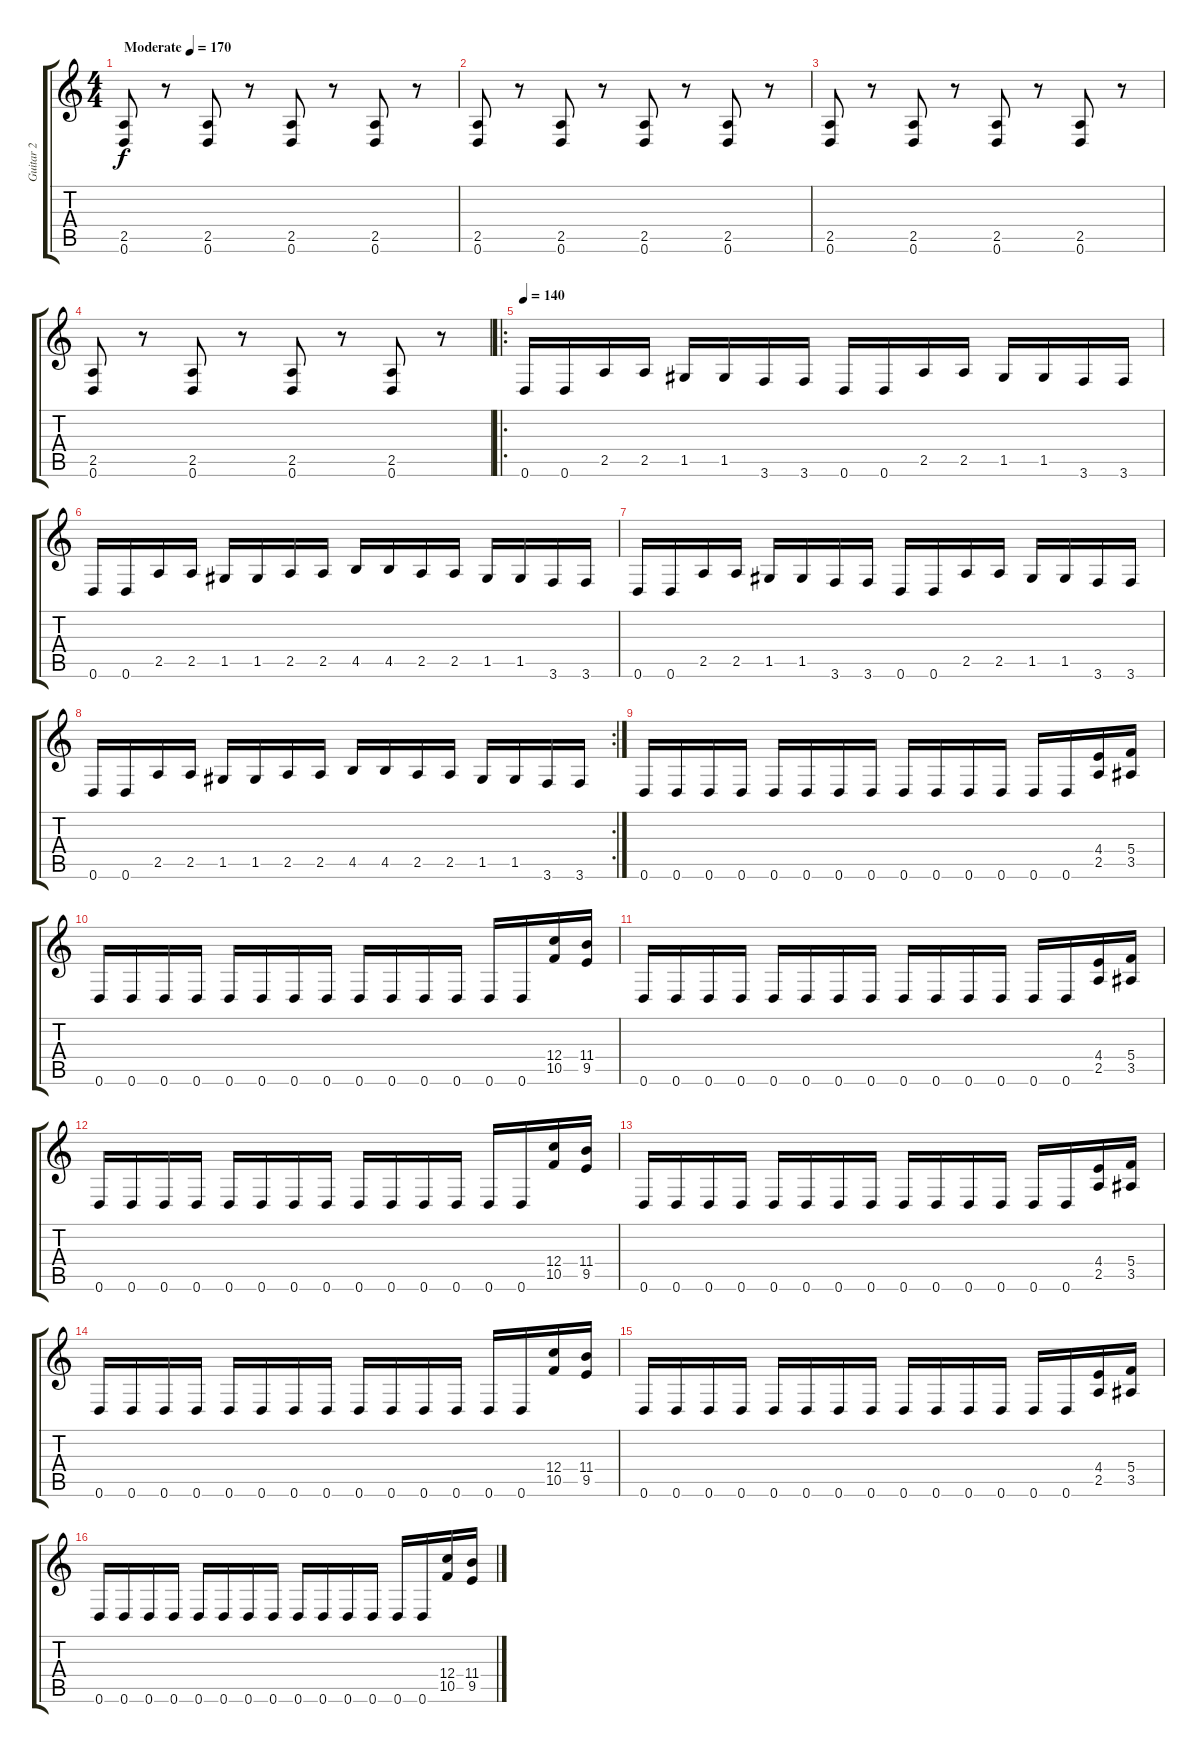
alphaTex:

\track ("Guitar 2" "Guitar 2") {instrument distortionguitar}
\staff {score tabs}
\tuning (D4 A3 F3 C3 G2 D2) {hide}
\ts (4 4)
\tempo (170 "Moderate")
\clef g2
\ks c
(2.5 0.6).8{dy f instrument distortionguitar} r.8 (2.5 0.6).8 r.8 (2.5 0.6).8 r.8 (2.5 0.6).8 r.8 |
(2.5 0.6).8 r.8 (2.5 0.6).8 r.8 (2.5 0.6).8 r.8 (2.5 0.6).8 r.8 |
(2.5 0.6).8 r.8 (2.5 0.6).8 r.8 (2.5 0.6).8 r.8 (2.5 0.6).8 r.8 |
(2.5 0.6).8 r.8 (2.5 0.6).8 r.8 (2.5 0.6).8 r.8 (2.5 0.6).8 r.8 |
\ro
\tempo 140
0.6.16 0.6.16 2.5.16 2.5.16 1.5.16 1.5.16 3.6.16 3.6.16 0.6.16 0.6.16 2.5.16 2.5.16 1.5.16 1.5.16 3.6.16 3.6.16 |
0.6.16 0.6.16 2.5.16 2.5.16 1.5.16 1.5.16 2.5.16 2.5.16 4.5.16 4.5.16 2.5.16 2.5.16 1.5.16 1.5.16 3.6.16 3.6.16 |
0.6.16 0.6.16 2.5.16 2.5.16 1.5.16 1.5.16 3.6.16 3.6.16 0.6.16 0.6.16 2.5.16 2.5.16 1.5.16 1.5.16 3.6.16 3.6.16 |
\rc 2
0.6.16 0.6.16 2.5.16 2.5.16 1.5.16 1.5.16 2.5.16 2.5.16 4.5.16 4.5.16 2.5.16 2.5.16 1.5.16 1.5.16 3.6.16 3.6.16 |
0.6.16 0.6.16 0.6.16 0.6.16 0.6.16 0.6.16 0.6.16 0.6.16 0.6.16 0.6.16 0.6.16 0.6.16 0.6.16 0.6.16 (4.4 2.5).16 (5.4 3.5).16 |
0.6.16 0.6.16 0.6.16 0.6.16 0.6.16 0.6.16 0.6.16 0.6.16 0.6.16 0.6.16 0.6.16 0.6.16 0.6.16 0.6.16 (12.4 10.5).16 (11.4 9.5).16 |
0.6.16 0.6.16 0.6.16 0.6.16 0.6.16 0.6.16 0.6.16 0.6.16 0.6.16 0.6.16 0.6.16 0.6.16 0.6.16 0.6.16 (4.4 2.5).16 (5.4 3.5).16 |
0.6.16 0.6.16 0.6.16 0.6.16 0.6.16 0.6.16 0.6.16 0.6.16 0.6.16 0.6.16 0.6.16 0.6.16 0.6.16 0.6.16 (12.4 10.5).16 (11.4 9.5).16 |
0.6.16 0.6.16 0.6.16 0.6.16 0.6.16 0.6.16 0.6.16 0.6.16 0.6.16 0.6.16 0.6.16 0.6.16 0.6.16 0.6.16 (4.4 2.5).16 (5.4 3.5).16 |
0.6.16 0.6.16 0.6.16 0.6.16 0.6.16 0.6.16 0.6.16 0.6.16 0.6.16 0.6.16 0.6.16 0.6.16 0.6.16 0.6.16 (12.4 10.5).16 (11.4 9.5).16 |
0.6.16 0.6.16 0.6.16 0.6.16 0.6.16 0.6.16 0.6.16 0.6.16 0.6.16 0.6.16 0.6.16 0.6.16 0.6.16 0.6.16 (4.4 2.5).16 (5.4 3.5).16 |
0.6.16 0.6.16 0.6.16 0.6.16 0.6.16 0.6.16 0.6.16 0.6.16 0.6.16 0.6.16 0.6.16 0.6.16 0.6.16 0.6.16 (12.4 10.5).16 (11.4 9.5).16
